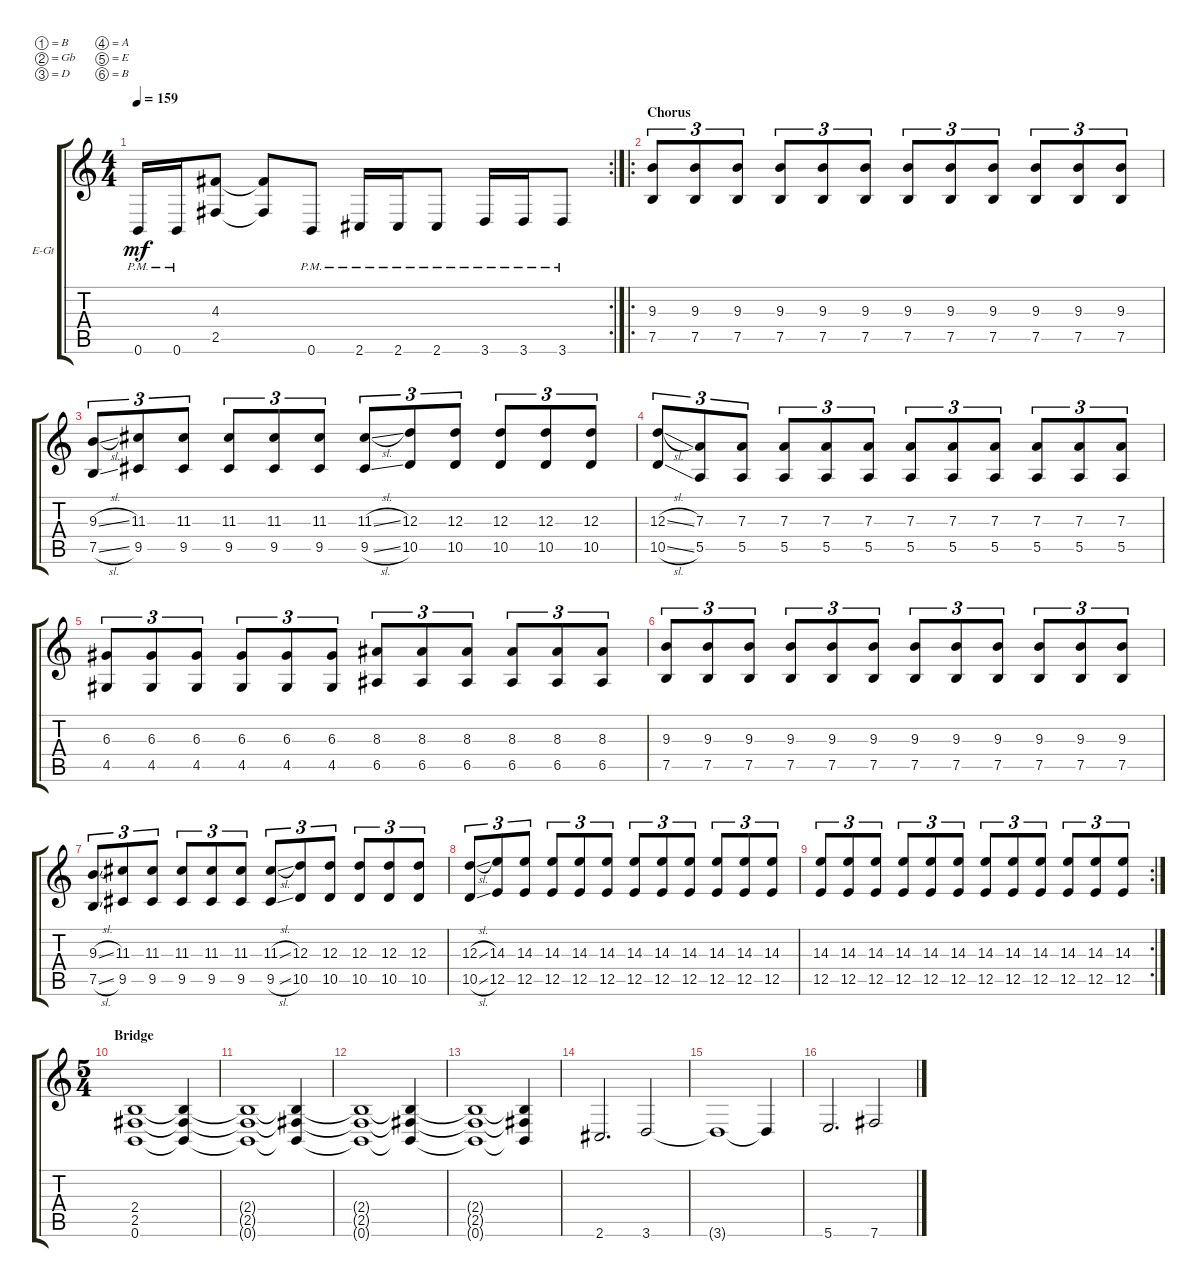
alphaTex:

\bracketExtendMode groupsimilarinstruments
\firstSystemTrackNameOrientation horizontal
\otherSystemsTrackNameOrientation horizontal
\track ("Electric Guitar 1" "E-Gt") {instrument distortionguitar}
\staff {score tabs}
\tuning (B3 Gb3 D3 A2 E2 B1)
\rc 2
\ts (4 4)
\tempo 159
\clef g2
\ks c
0.6{pm}.16{dy mf} 0.6{pm}.16 (2.5 4.3).8 (2.5{t} 4.3{t}).8 0.6{pm}.8 2.6{pm}.16 2.6{pm}.16 2.6{pm}.8 3.6{pm}.16 3.6{pm}.16 3.6{pm}.8 |
\ro
\section ("" "Chorus")
(7.5 9.3).8{tu (3 2)} (7.5 9.3).8{tu (3 2)} (7.5 9.3).8{tu (3 2)} (7.5 9.3).8{tu (3 2)} (7.5 9.3).8{tu (3 2)} (7.5 9.3).8{tu (3 2)} (7.5 9.3).8{tu (3 2)} (7.5 9.3).8{tu (3 2)} (7.5 9.3).8{tu (3 2)} (7.5 9.3).8{tu (3 2)} (7.5 9.3).8{tu (3 2)} (7.5 9.3).8{tu (3 2)} |
(7.5{sl} 9.3{sl}).8{tu (3 2)} (9.5 11.3).8{tu (3 2)} (9.5 11.3).8{tu (3 2)} (9.5 11.3).8{tu (3 2)} (9.5 11.3).8{tu (3 2)} (9.5 11.3).8{tu (3 2)} (9.5{sl} 11.3{sl}).8{tu (3 2)} (10.5 12.3).8{tu (3 2)} (10.5 12.3).8{tu (3 2)} (10.5 12.3).8{tu (3 2)} (10.5 12.3).8{tu (3 2)} (10.5 12.3).8{tu (3 2)} |
(10.5{sl} 12.3{sl}).8{tu (3 2)} (5.5 7.3).8{tu (3 2)} (5.5 7.3).8{tu (3 2)} (5.5 7.3).8{tu (3 2)} (5.5 7.3).8{tu (3 2)} (5.5 7.3).8{tu (3 2)} (5.5 7.3).8{tu (3 2)} (5.5 7.3).8{tu (3 2)} (5.5 7.3).8{tu (3 2)} (5.5 7.3).8{tu (3 2)} (5.5 7.3).8{tu (3 2)} (5.5 7.3).8{tu (3 2)} |
(4.5 6.3).8{tu (3 2)} (4.5 6.3).8{tu (3 2)} (4.5 6.3).8{tu (3 2)} (4.5 6.3).8{tu (3 2)} (4.5 6.3).8{tu (3 2)} (4.5 6.3).8{tu (3 2)} (6.5 8.3).8{tu (3 2)} (6.5 8.3).8{tu (3 2)} (6.5 8.3).8{tu (3 2)} (6.5 8.3).8{tu (3 2)} (6.5 8.3).8{tu (3 2)} (6.5 8.3).8{tu (3 2)} |
(7.5 9.3).8{tu (3 2)} (7.5 9.3).8{tu (3 2)} (7.5 9.3).8{tu (3 2)} (7.5 9.3).8{tu (3 2)} (7.5 9.3).8{tu (3 2)} (7.5 9.3).8{tu (3 2)} (7.5 9.3).8{tu (3 2)} (7.5 9.3).8{tu (3 2)} (7.5 9.3).8{tu (3 2)} (7.5 9.3).8{tu (3 2)} (7.5 9.3).8{tu (3 2)} (7.5 9.3).8{tu (3 2)} |
(7.5{sl} 9.3{sl}).8{tu (3 2)} (9.5 11.3).8{tu (3 2)} (9.5 11.3).8{tu (3 2)} (9.5 11.3).8{tu (3 2)} (9.5 11.3).8{tu (3 2)} (9.5 11.3).8{tu (3 2)} (9.5{sl} 11.3{sl}).8{tu (3 2)} (10.5 12.3).8{tu (3 2)} (10.5 12.3).8{tu (3 2)} (10.5 12.3).8{tu (3 2)} (10.5 12.3).8{tu (3 2)} (10.5 12.3).8{tu (3 2)} |
(10.5{sl} 12.3{sl}).8{tu (3 2)} (12.5 14.3).8{tu (3 2)} (12.5 14.3).8{tu (3 2)} (12.5 14.3).8{tu (3 2)} (12.5 14.3).8{tu (3 2)} (12.5 14.3).8{tu (3 2)} (12.5 14.3).8{tu (3 2)} (12.5 14.3).8{tu (3 2)} (12.5 14.3).8{tu (3 2)} (12.5 14.3).8{tu (3 2)} (12.5 14.3).8{tu (3 2)} (12.5 14.3).8{tu (3 2)} |
\rc 2
(12.5 14.3).8{tu (3 2)} (12.5 14.3).8{tu (3 2)} (12.5 14.3).8{tu (3 2)} (12.5 14.3).8{tu (3 2)} (12.5 14.3).8{tu (3 2)} (12.5 14.3).8{tu (3 2)} (12.5 14.3).8{tu (3 2)} (12.5 14.3).8{tu (3 2)} (12.5 14.3).8{tu (3 2)} (12.5 14.3).8{tu (3 2)} (12.5 14.3).8{tu (3 2)} (12.5 14.3).8{tu (3 2)} |
\ts (5 4)
\section ("" "Bridge")
(0.6 2.5 2.4).1 (0.6{t} 2.5{t} 2.4{t}).4 |
(0.6{t} 2.5{t} 2.4{t}).1 (0.6{t} 2.5{t} 2.4{t}).4 |
(0.6{t} 2.5{t} 2.4{t}).1 (0.6{t} 2.5{t} 2.4{t}).4 |
(0.6{t} 2.5{t} 2.4{t}).1 (0.6{t} 2.5{t} 2.4{t}).4 |
2.6.2{d} 3.6.2 |
3.6{t}.1 3.6{t}.4 |
5.6.2{d} 7.6.2
